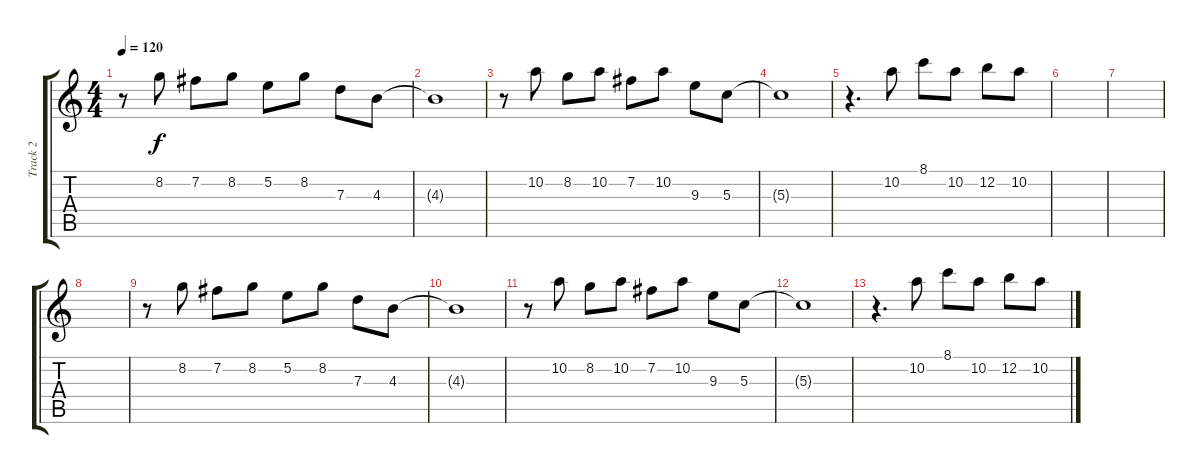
\track ("Track 2" "Track 2") {instrument acousticguitarsteel}
\staff {score tabs}
\tuning (E4 B3 G3 D3 A2 E2) {hide}
\ts (4 4)
\tempo 120
\clef g2
\ks c
r.8{dy f} 8.2.8 7.2.8 8.2.8 5.2.8 8.2.8 7.3.8 4.3.8 |
4.3{t}.1 |
r.8 10.2.8 8.2.8 10.2.8 7.2.8 10.2.8 9.3.8 5.3.8 |
5.3{t}.1 |
r.4{d} 10.2.8 8.1.8 10.2.8 12.2.8 10.2.8 |
|
|
|
r.8 8.2.8 7.2.8 8.2.8 5.2.8 8.2.8 7.3.8 4.3.8 |
4.3{t}.1 |
r.8 10.2.8 8.2.8 10.2.8 7.2.8 10.2.8 9.3.8 5.3.8 |
5.3{t}.1 |
r.4{d} 10.2.8 8.1.8 10.2.8 12.2.8 10.2.8
